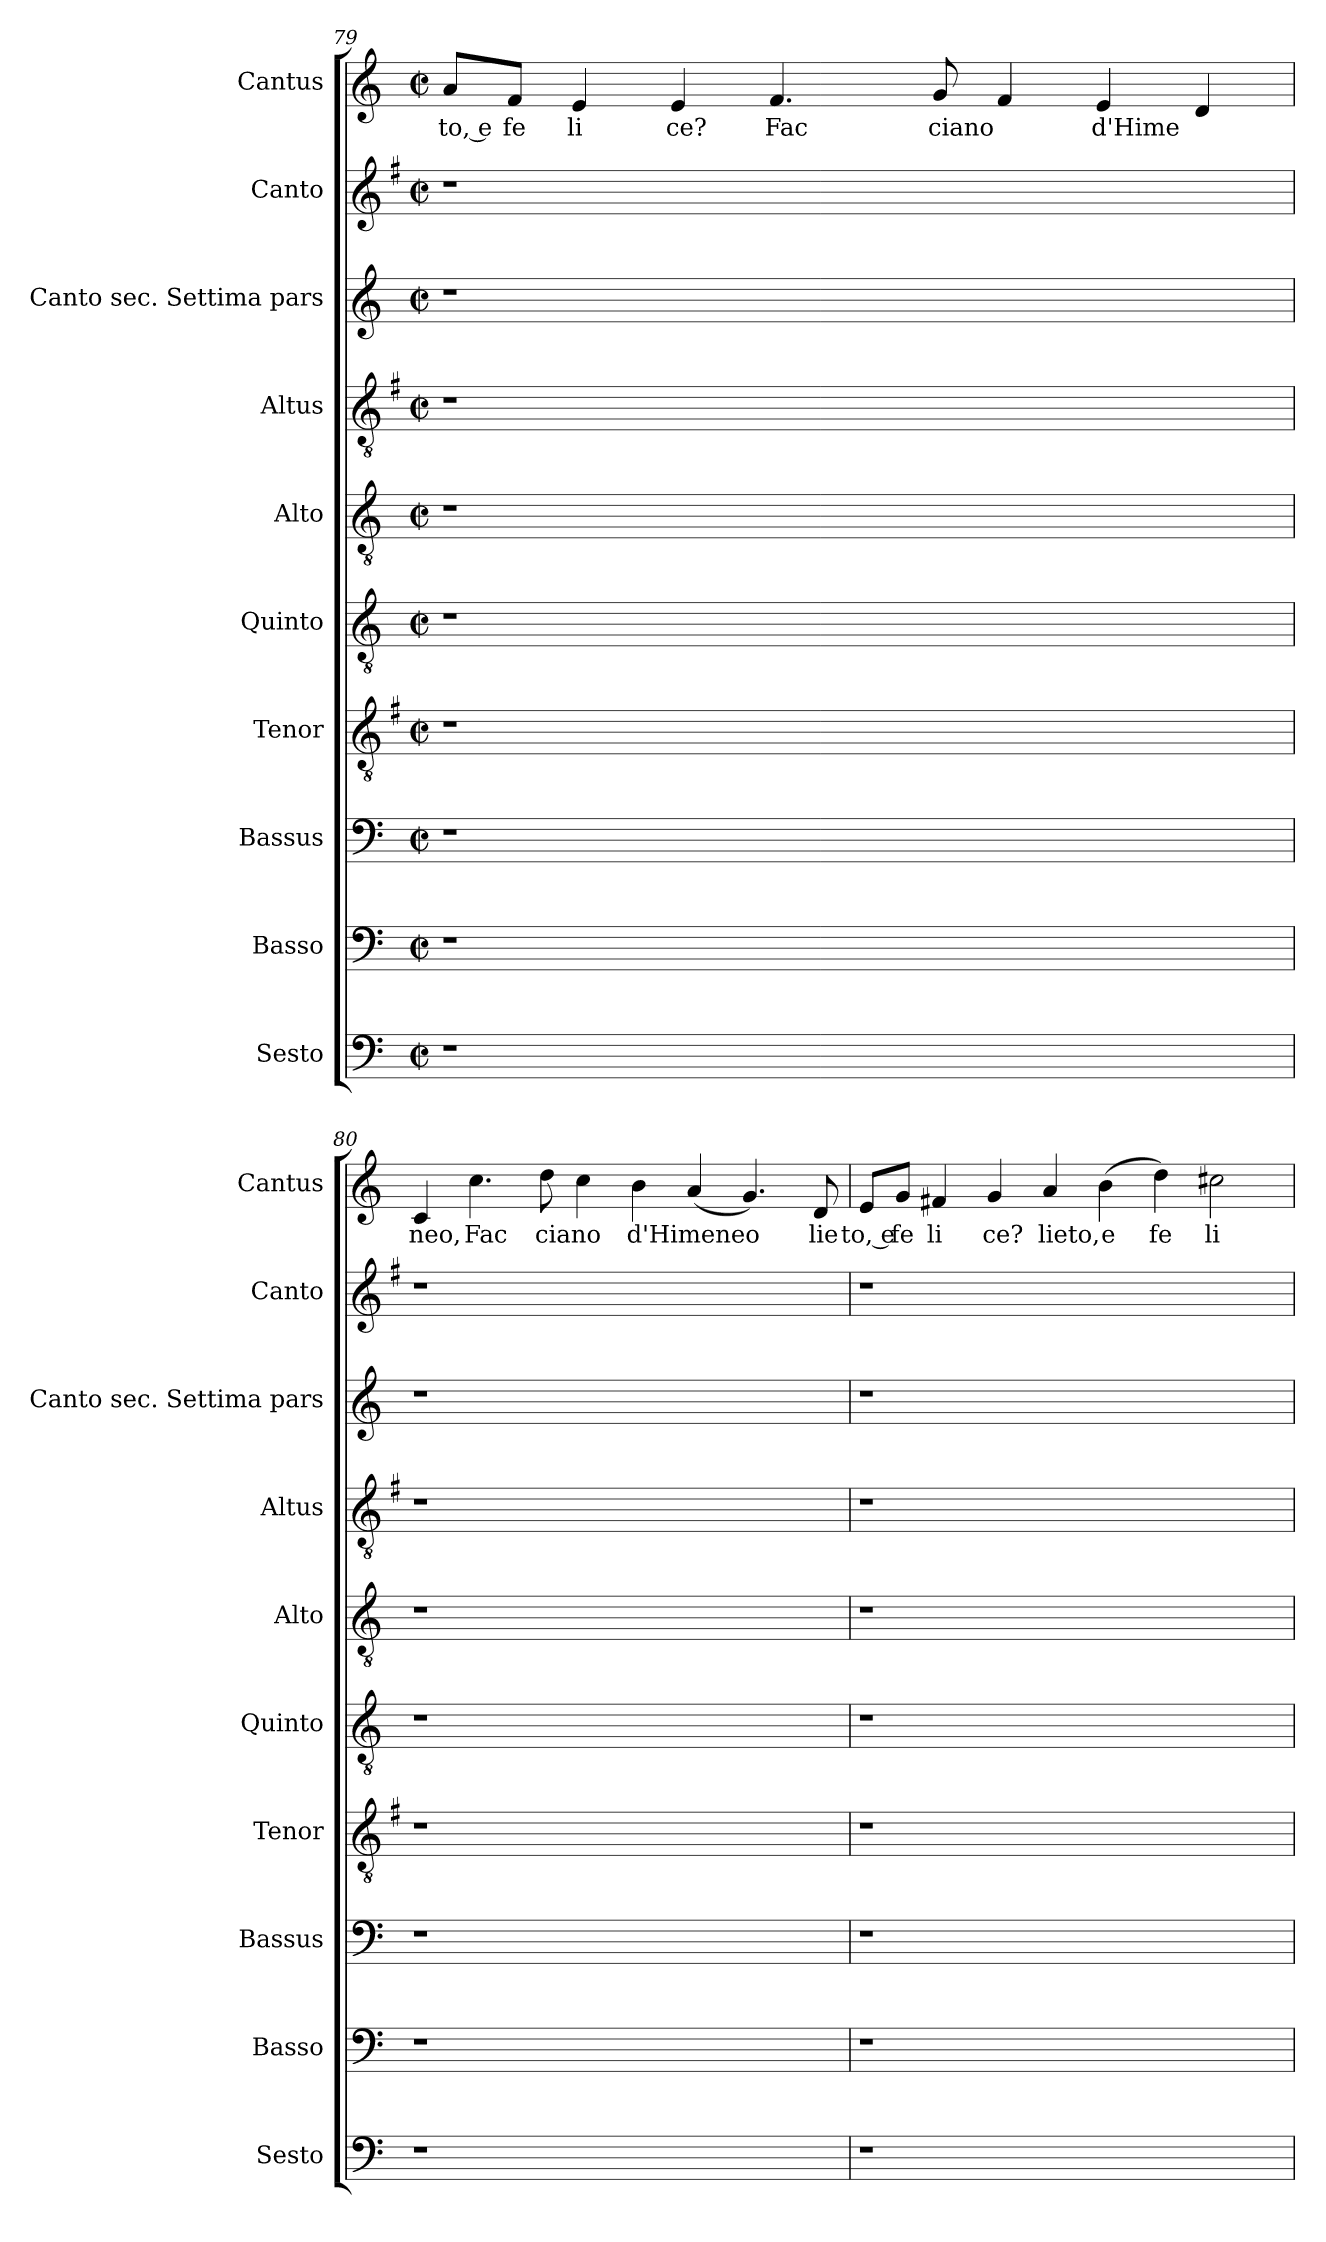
**kern	**kern	**kern	**kern	**kern	**kern	**kern	**kern	**kern	**kern	**text
*part10	*part9	*part8	*part7	*part6	*part5	*part4	*part3	*part2	*part1	*part1
*staff10	*staff9	*staff8	*staff7	*staff6	*staff5	*staff4	*staff3	*staff2	*staff1	*staff1
*I"Sesto	*I"Basso	*I"Bassus	*I"Tenor	*I"Quinto	*I"Alto	*I"Altus	*I"Canto sec. Settima pars	*I"Canto	*I"Cantus	*
*I'Sesto	*I'Basso	*I'Bassus	*I'Tenor	*I'Quinto	*I'Alto	*I'Altus	*I'Canto sec. Settima pars	*I'Canto	*I'Cantus	*
*clefF4	*clefF4	*clefF4	*clefGv2	*clefGv2	*clefGv2	*clefGv2	*clefG2	*clefG2	*clefG2	*
*k[]	*k[]	*k[]	*k[f#]	*k[]	*k[]	*k[f#]	*k[]	*k[f#]	*k[]	*
*C:	*C:	*C:	*G:	*C:	*C:	*G:	*C:	*G:	*C:	*
*M2/2	*M2/2	*M2/2	*M2/2	*M2/2	*M2/2	*M2/2	*M2/2	*M2/2	*M2/2	*
*met(c|)	*met(c|)	*met(c|)	*met(c|)	*met(c|)	*met(c|)	*met(c|)	*met(c|)	*met(c|)	*met(c|)	*
=79	=79	=79	=79	=79	=79	=79	=79	=79	=79	=79
!	!	!	!	!	!	!	!	!	!	!LO:LY:b:rj
1r	1r	1r	1r	1r	1r	1r	1r	1r	8a/L	to, e
!	!	!	!	!	!	!	!	!	!	!LO:LY:b
.	.	.	.	.	.	.	.	.	8f/J	fe
!	!	!	!	!	!	!	!	!	!	!LO:LY:b
.	.	.	.	.	.	.	.	.	4e/	li
!	!	!	!	!	!	!	!	!	!	!LO:LY:b
.	.	.	.	.	.	.	.	.	4e/	ce?
!	!	!	!	!	!	!	!	!	!	!LO:LY:b
.	.	.	.	.	.	.	.	.	4.f/	Fac
1ryy	1ryy	1ryy	1ryy	1ryy	1ryy	1ryy	1ryy	1ryy	.	.
!	!	!	!	!	!	!	!	!	!	!LO:LY:b
.	.	.	.	.	.	.	.	.	8g/	ciano
.	.	.	.	.	.	.	.	.	4f/	.
!	!	!	!	!	!	!	!	!	!	!LO:LY:b
.	.	.	.	.	.	.	.	.	4e/	d'Hime
.	.	.	.	.	.	.	.	.	4d/	.
=80	=80	=80	=80	=80	=80	=80	=80	=80	=80	=80
!	!	!	!	!	!	!	!	!	!	!LO:LY:b
1r	1r	1r	1r	1r	1r	1r	1r	1r	4c/	neo,
!	!	!	!	!	!	!	!	!	!	!LO:LY:b
.	.	.	.	.	.	.	.	.	4.cc\	Fac
!	!	!	!	!	!	!	!	!	!	!LO:LY:b
.	.	.	.	.	.	.	.	.	8dd\	ciano
.	.	.	.	.	.	.	.	.	4cc\	.
!	!	!	!	!	!	!	!	!	!	!LO:LY:b
1ryy	1ryy	1ryy	1ryy	1ryy	1ryy	1ryy	1ryy	1ryy	4b\	d'Himeneo
.	.	.	.	.	.	.	.	.	(4a/	.
.	.	.	.	.	.	.	.	.	4.g/)	.
!	!	!	!	!	!	!	!	!	!	!LO:LY:b
.	.	.	.	.	.	.	.	.	8d/	lie
=81	=81	=81	=81	=81	=81	=81	=81	=81	=81	=81
!	!	!	!	!	!	!	!	!	!	!LO:LY:b:rj
1r	1r	1r	1r	1r	1r	1r	1r	1r	8e/L	to, e
!	!	!	!	!	!	!	!	!	!	!LO:LY:b
.	.	.	.	.	.	.	.	.	8g/J	fe
!	!	!	!	!	!	!	!	!	!	!LO:LY:b
.	.	.	.	.	.	.	.	.	4f#X/	li
!	!	!	!	!	!	!	!	!	!	!LO:LY:b
.	.	.	.	.	.	.	.	.	4g/	ce?
!	!	!	!	!	!	!	!	!	!	!LO:LY:b
.	.	.	.	.	.	.	.	.	4a/	lieto,
!	!	!	!	!	!	!	!	!	!	!LO:LY:b
1ryy	1ryy	1ryy	1ryy	1ryy	1ryy	1ryy	1ryy	1ryy	(<4b\	e
!	!	!	!	!	!	!	!	!	!	!LO:LY:b
.	.	.	.	.	.	.	.	.	4dd\)	fe
!	!	!	!	!	!	!	!	!	!	!LO:LY:b
.	.	.	.	.	.	.	.	.	2cc#X\	li
=	=	=	=	=	=	=	=	=	=	=
*-	*-	*-	*-	*-	*-	*-	*-	*-	*-	*-
